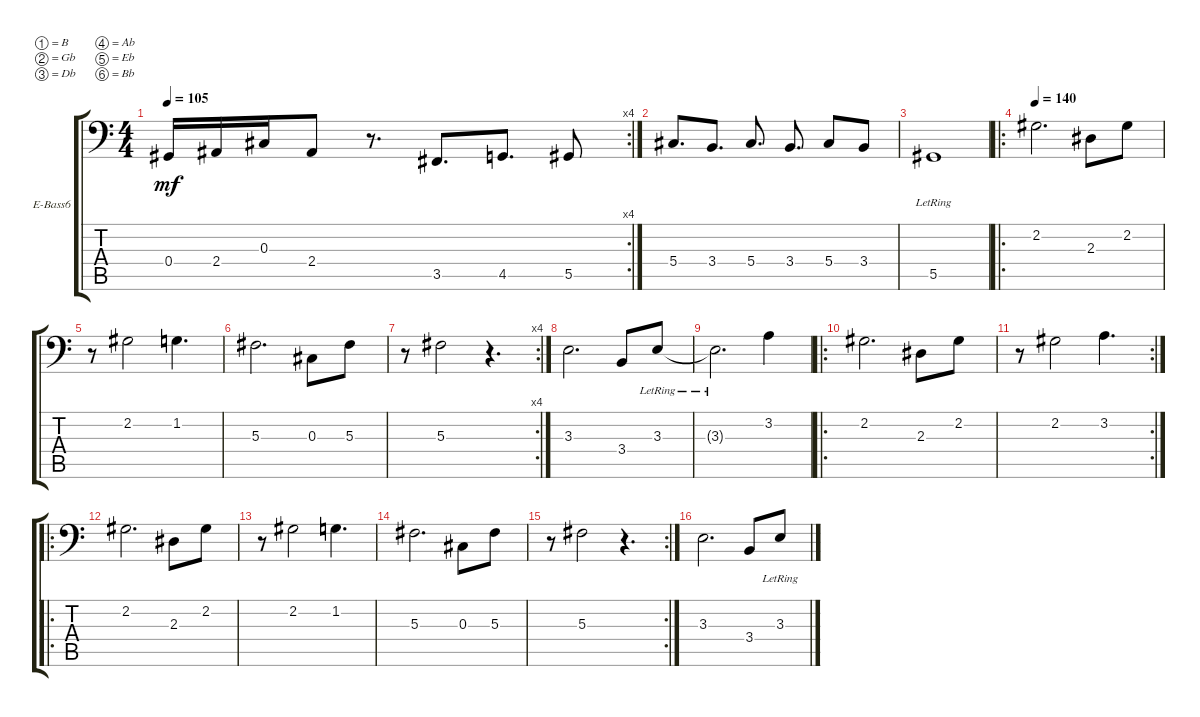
\defaultSystemsLayout 4
\bracketExtendMode groupsimilarinstruments
\firstSystemTrackNameOrientation horizontal
\otherSystemsTrackNameOrientation horizontal
\track ("E Bass" "E-Bass6") {instrument electricbassfinger}
\staff {score tabs}
\tuning (B2 Gb2 Db2 Ab1 Eb1 Bb0)
\rc 4
\ts (4 4)
\tempo 105
\clef f4
\ks c
0.4.16{dy mf} 2.4.16 0.3.16 2.4.8 r.8{d} 3.5.8{d} 4.5.8{d} 5.5.8 |
5.4.8{d} 3.4.8{d} 5.4.8{d} 3.4.8{d} 5.4.8 3.4.8 |
5.5{lr}.1 |
\ro
\tempo 140
2.2.2{d} 2.3.8 2.2.8 |
r.8 2.2.2 1.2.4{d} |
5.3.2{d} 0.3.8 5.3.8 |
\rc 4
r.8 5.3.2 r.4{d} |
3.3.2{d} 3.4.8 3.3{lr}.8 |
3.3{lr t}.2{d} 3.2.4 |
\ro
2.2.2{d} 2.3.8 2.2.8 |
\rc 2
r.8 2.2.2 3.2.4{d} |
\ro
2.2.2{d} 2.3.8 2.2.8 |
r.8 2.2.2 1.2.4{d} |
5.3.2{d} 0.3.8 5.3.8 |
\rc 2
r.8 5.3.2 r.4{d} |
3.3.2{d} 3.4.8 3.3{lr}.8
